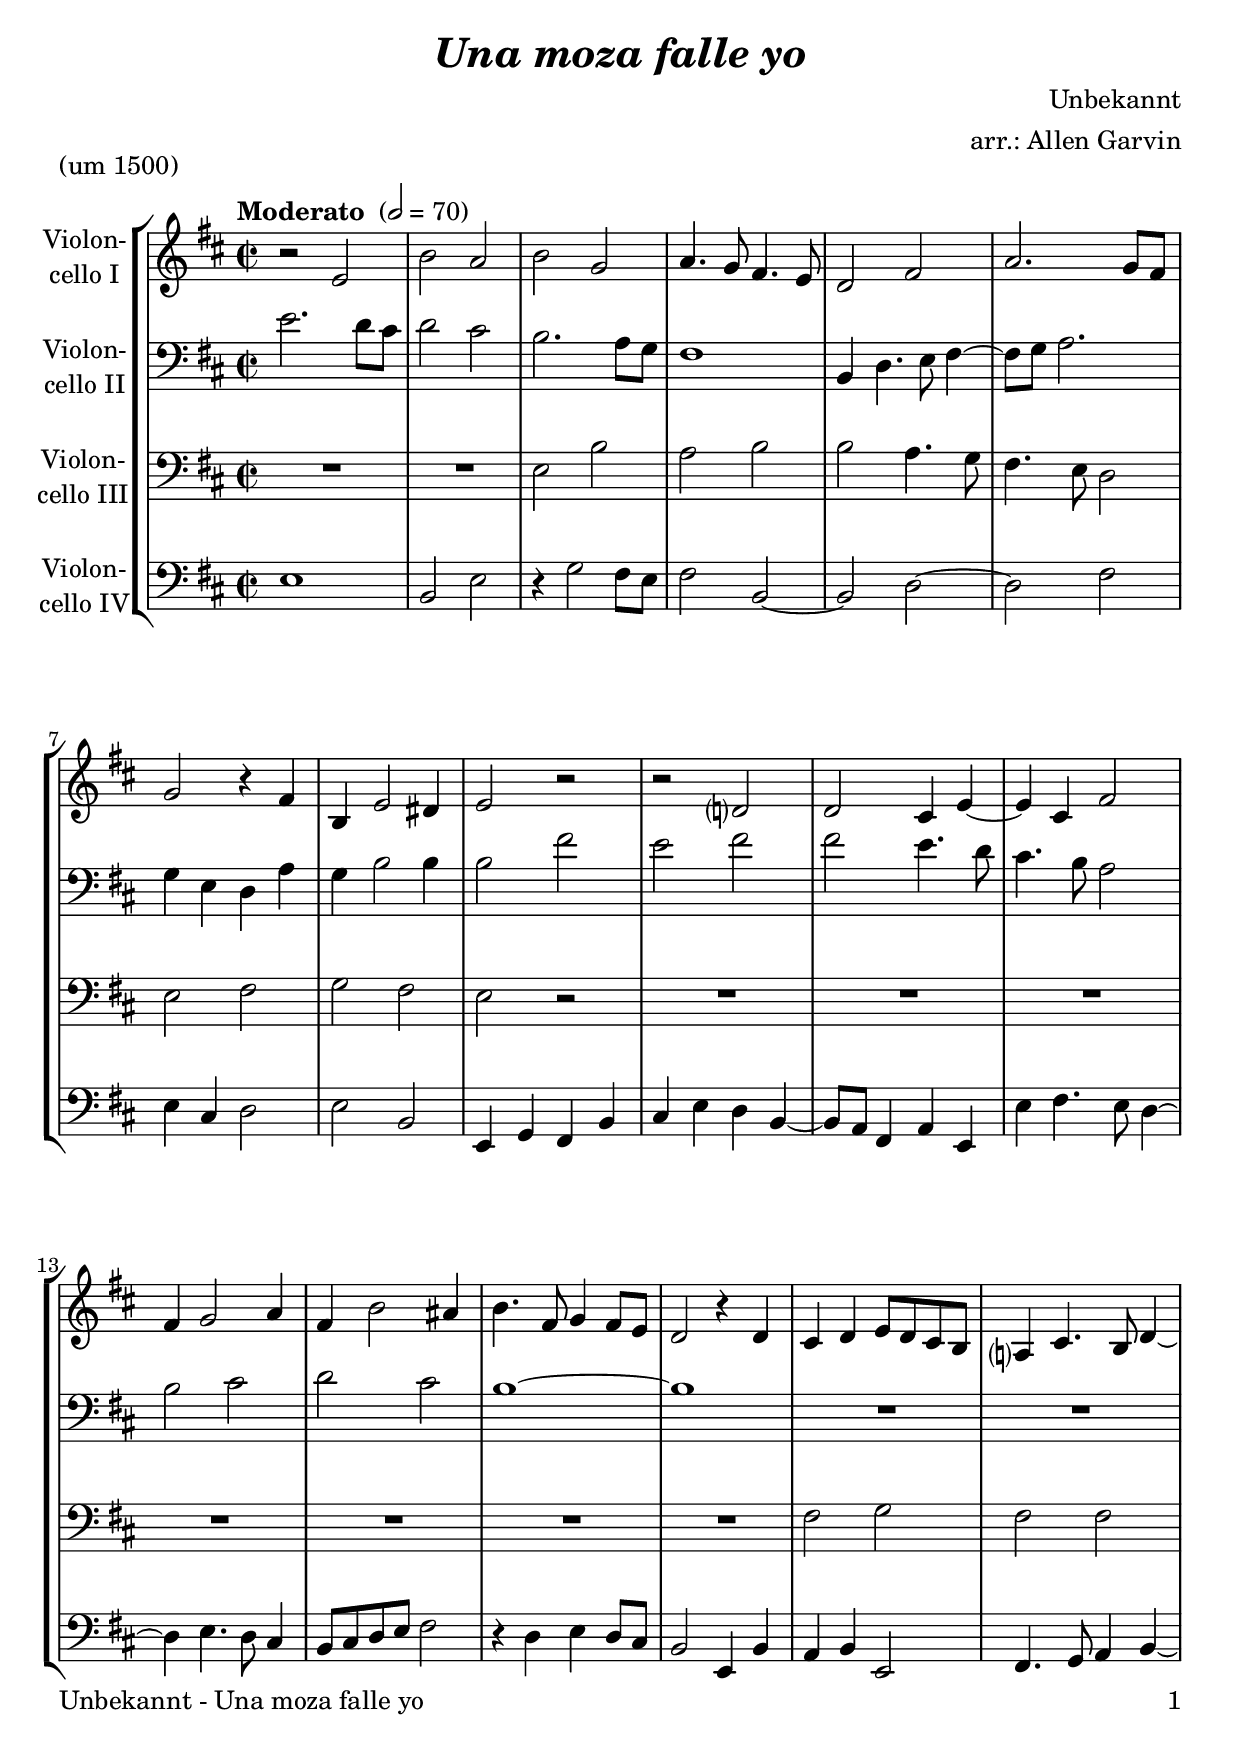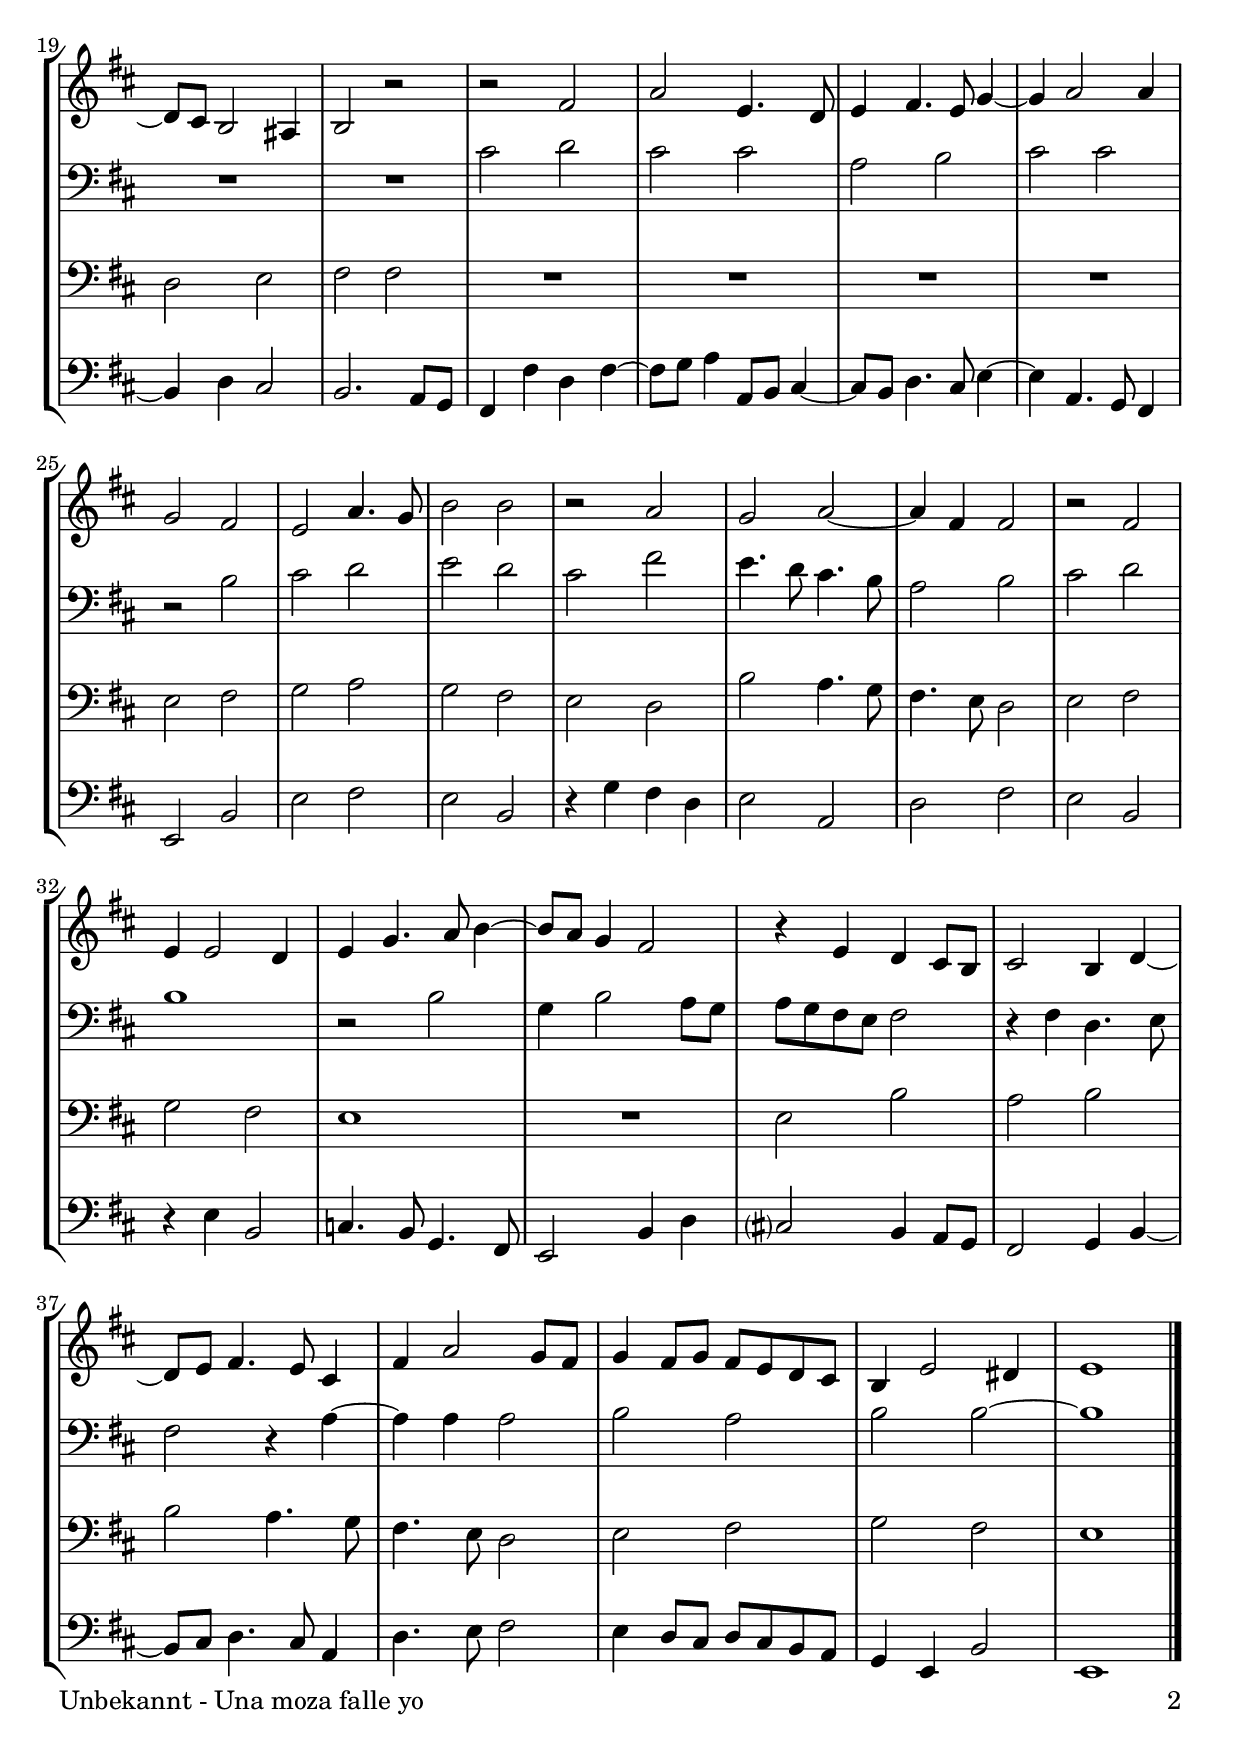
\version "2.18.2"
\include "deutsch.ly"
  
#(set-global-staff-size 22.5)

\header {
  title     = \markup \bold \italic "Una moza falle yo"
  composer  = "Unbekannt"
  arranger  = "arr.: Allen Garvin"
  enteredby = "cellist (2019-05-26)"
  piece     = "(um 1500)"
}

voiceconsts = {
  \key des \major
  \clef "bass"
  \time 2/2
%  \numericTimeSignature
  \compressFullBarRests
  % Set default beaming for all staves
%  \set Timing.beamExceptions = #'()
%  \set Timing.baseMoment     = #(ly:make-moment 1 4)
%  \set Timing.beatStructure  = #'(1 1 1)
  \tempo "Moderato " 2=70
}

micl = "clarinet"
mifl = "flute"
miob = "oboe"
mifh = "french horn"
misx = "tenor sax"
mist = "string ensemble 1"
miba = "cello"

va = \relative c' {
  \voiceconsts
  \clef "treble"
  
  r2 es
  b' as
  b ges
  as4. ges8 f4. es8
  des2 f
  as2. ges8 f
  ges2 r4 f

  b, es2 d4
  es2 r
  r des?
  des c4 es~
  es c f2
  f4 ges2 as4
  f b2 a4

  b4. f8 ges4 f8 es
  des2 r4 des
  c des es8 des c b
  as?4 c4. b8 des4~
  des8 c b2 a4
  b2 r
  r f'

  as es4. des8
  es4 f4. es8 ges4~
  ges as2 as4
  ges2 f
  es as4. ges8
  b2 b
  r as

  ges as~
  as4 f f2
  r f
  es4 es2 des4
  es ges4. as8 b4~
  b8 as ges4 f2
  r4 es des c8 b

  c2 b4 des~
  des8 es f4. es8 c4
  f as2
  ges8 f
  ges4 f8 ges f es des c
  b4 es2 d4
  es1 \bar "|."
}

vb = \relative c' {
  \voiceconsts

  es2. des8 c
  des2 c
  b2. as8 ges
  f1
  b,4 des4. es8 f4~
  f8 ges as2.
  ges4 es des as'

  ges b2 b4
  b2 f'
  es f
  f es4. des8
  c4. b8 as2
  b c
  des c

  b1~
  b
  R1*4
  c2 des

  c c
  as b
  c c
  r b
  c des
  es des
  c f

  es4. des8 c4. b8
  as2 b
  c des
  b1
  r2 b
  ges4 b2 as8 ges
  as ges f es f2

  r4 f des4. es8
  f2 r4 as~
  as as as2
  b as
  b b~
  b1 \bar "|."
}

vc = \relative c {
  \voiceconsts

  R1*2
  es2 b'
  as b
  b as4. ges8
  f4. es8 des2
  es f

  ges f
  es r
  R1*7
  f2 ges
  f f
  des es
  f f
  R1*4

  es2 f
  ges as
  ges f
  es des

  b' as4. ges8
  f4. es8 des2
  es f
  ges f
  es1
  R
  es2 b'

  as b
  b as4. ges8
  f4. es8 des2
  es f
  ges f
  es1 \bar "|."
}

vd = \relative c {
  \voiceconsts

  es1
  b2 es
  r4 ges2 f8 es
  f2 b,~
  b des~
  des f
  es4 c des2

  es b
  es,4 ges f b
  c es des b~
  b8 as f4 as es
  es' f4. es8 des4~
  des es4. des8 c4
  b8 c des es f2

  r4 des es des8 c
  b2 es,4 b'
  as b es,2
  f4. ges8 as4 b~
  b des c2
  b2. as8 ges
  f4 f' des f~

  f8 ges as4 as,8 b c4~
  c8 b des4. c8 es4~
  es as,4. ges8 f4
  es2 b'
  es f
  es b
  r4 ges' f des

  es2 as,
  des f
  es b
  r4 es b2
  ces4. b8 ges4. f8
  es2 b'4 des
  c?2 b4 as8 ges

  f2 ges4 b~
  b8 c des4. c8 as4
  des4. es8 f2
  es4 des8 c des c b as
  ges4 es b'2
  es,1 \bar "|."
}


music = \new StaffGroup <<
      \new Staff {
	\set Staff.midiInstrument = \miba
	\set Staff.instrumentName = \markup \center-column { "Violon-" "cello I" }
	\transpose des d { \va }
      }

      \new Staff {
	\set Staff.midiInstrument = \miba
	\set Staff.instrumentName = \markup \center-column { "Violon-" "cello II" }
	\transpose des d { \vb }
      }

      \new Staff {
	\set Staff.midiInstrument = \miba
	\set Staff.instrumentName = \markup \center-column { "Violon-" "cello III" }
	\transpose des d { \vc }
      }

      \new Staff {
	\set Staff.midiInstrument = \miba
	\set Staff.instrumentName = \markup \center-column { "Violon-" "cello IV" }
	\transpose des d { \vd }
      }
>>

\book {
   \paper {
    print-page-number = ##t
    print-first-page-number = ##t
    oddHeaderMarkup = \markup \null
    evenHeaderMarkup = \markup \null
    oddFooterMarkup = \markup {
      \fill-line {
        \on-the-fly #print-page-number-check-first
        "Unbekannt - Una moza falle yo" \fromproperty #'page:page-number-string
      }
    }
    evenFooterMarkup = \oddFooterMarkup
  } \score {
    \music
    \layout {}
  }

  \score {
    \unfoldRepeats \music

    \midi {
      \context {
        \Score
      }
    }
  }
}
